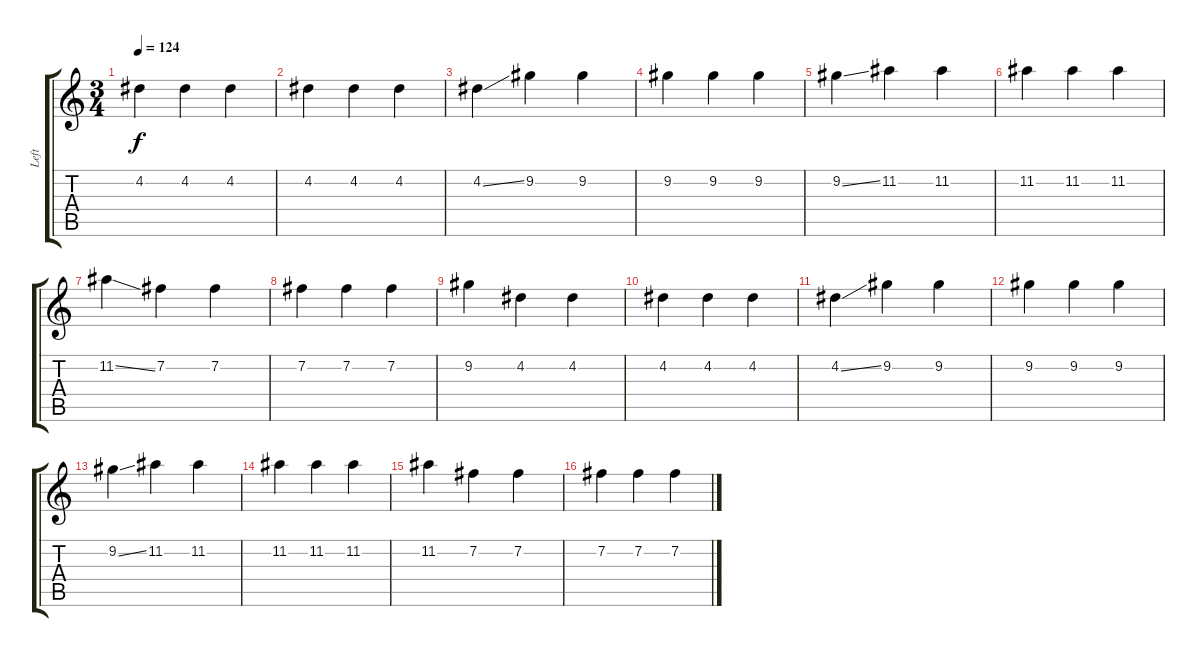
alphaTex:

\track ("Left" "Left") {instrument acousticguitarsteel}
\staff {score tabs}
\tuning (E4 B3 G3 D3 A2 E2) {hide}
\ts (3 4)
\tempo 124
\clef g2
\ks c
4.2.4{dy f volume 10 instrument distortionguitar} 4.2.4 4.2.4 |
4.2.4 4.2.4 4.2.4 |
4.2{ss}.4 9.2.4 9.2.4 |
9.2.4 9.2.4 9.2.4 |
9.2{ss}.4 11.2.4 11.2.4 |
11.2.4 11.2.4 11.2.4 |
11.2{ss}.4 7.2.4 7.2.4 |
7.2.4 7.2.4 7.2.4 |
9.2.4 4.2.4 4.2.4 |
4.2.4 4.2.4 4.2.4 |
4.2{ss}.4 9.2.4 9.2.4 |
9.2.4 9.2.4 9.2.4 |
9.2{ss}.4 11.2.4 11.2.4 |
11.2.4 11.2.4 11.2.4 |
11.2.4 7.2.4 7.2.4 |
7.2.4 7.2.4 7.2.4
